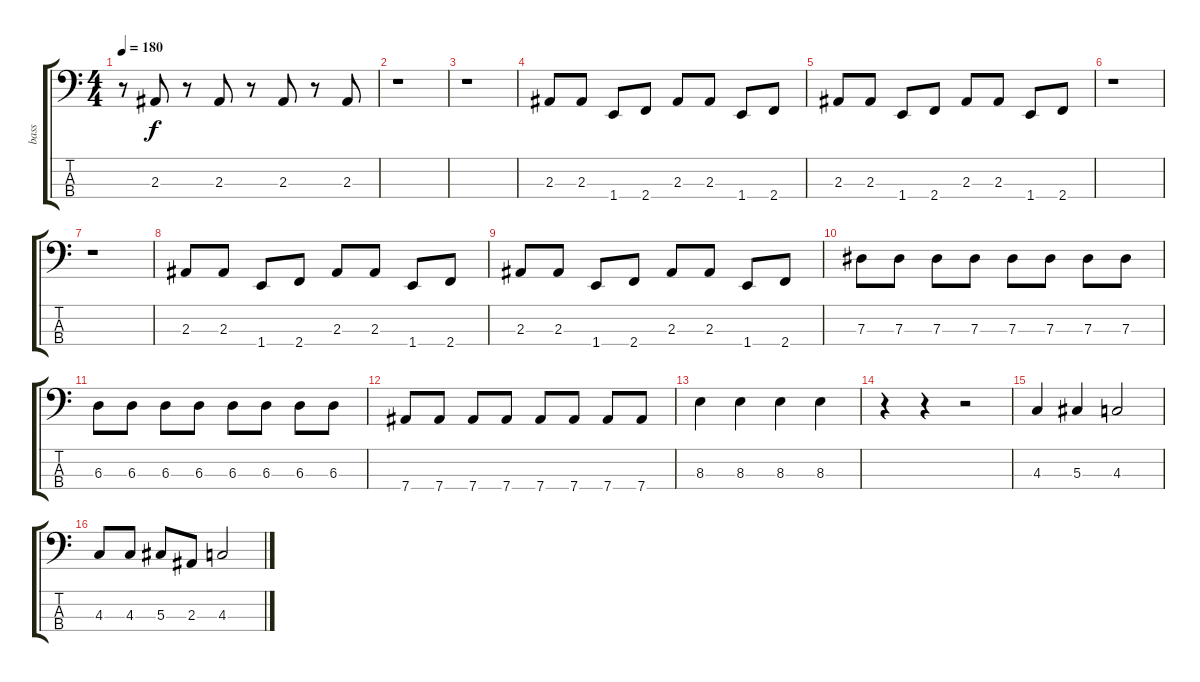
\track ("bass" "bass") {instrument electricbasspick}
\staff {score tabs}
\tuning (Gb2 Db2 Ab1 Eb1) {hide}
\ts (4 4)
\tempo 180
\clef f4
\ks c
r.8{dy f} 2.3.8 r.8 2.3.8 r.8 2.3.8 r.8 2.3.8 |
r.1 |
r.1 |
2.3.8 2.3.8 1.4.8 2.4.8 2.3.8 2.3.8 1.4.8 2.4.8 |
2.3.8 2.3.8 1.4.8 2.4.8 2.3.8 2.3.8 1.4.8 2.4.8 |
r.1 |
r.1 |
2.3.8 2.3.8 1.4.8 2.4.8 2.3.8 2.3.8 1.4.8 2.4.8 |
2.3.8 2.3.8 1.4.8 2.4.8 2.3.8 2.3.8 1.4.8 2.4.8 |
7.3.8 7.3.8 7.3.8 7.3.8 7.3.8 7.3.8 7.3.8 7.3.8 |
6.3.8 6.3.8 6.3.8 6.3.8 6.3.8 6.3.8 6.3.8 6.3.8 |
7.4.8 7.4.8 7.4.8 7.4.8 7.4.8 7.4.8 7.4.8 7.4.8 |
8.3.4 8.3.4 8.3.4 8.3.4 |
r.4 r.4 r.2 |
4.3.4 5.3.4 4.3.2 |
4.3.8 4.3.8 5.3.8 2.3.8 4.3.2
